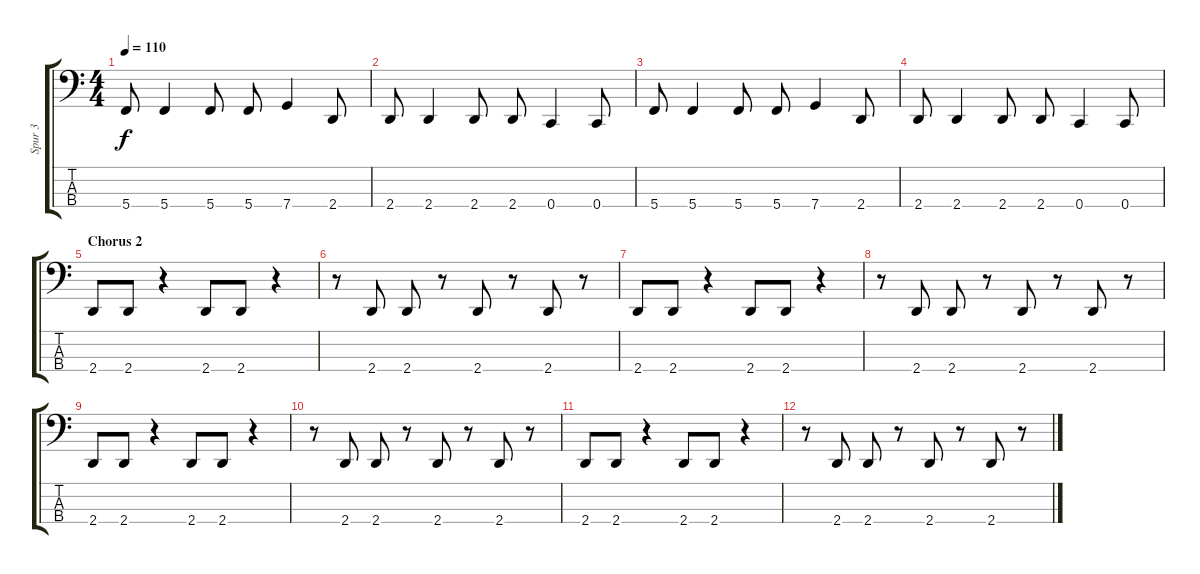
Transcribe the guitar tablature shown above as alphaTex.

\track ("Spur 3" "Spur 3") {instrument electricbassfinger}
\staff {score tabs}
\tuning (G2 D2 A1 C1) {hide}
\ts (4 4)
\tempo 110
\clef f4
\ks c
5.4.8{dy f} 5.4.4 5.4.8 5.4.8 7.4.4 2.4.8 |
2.4.8 2.4.4 2.4.8 2.4.8 0.4.4 0.4.8 |
5.4.8 5.4.4 5.4.8 5.4.8 7.4.4 2.4.8 |
2.4.8 2.4.4 2.4.8 2.4.8 0.4.4 0.4.8 |
\section ("" "Chorus 2")
2.4.8 2.4.8 r.4 2.4.8 2.4.8 r.4 |
r.8 2.4.8 2.4.8 r.8 2.4.8 r.8 2.4.8 r.8 |
2.4.8 2.4.8 r.4 2.4.8 2.4.8 r.4 |
r.8 2.4.8 2.4.8 r.8 2.4.8 r.8 2.4.8 r.8 |
2.4.8 2.4.8 r.4 2.4.8 2.4.8 r.4 |
r.8 2.4.8 2.4.8 r.8 2.4.8 r.8 2.4.8 r.8 |
2.4.8 2.4.8 r.4 2.4.8 2.4.8 r.4 |
r.8 2.4.8 2.4.8 r.8 2.4.8 r.8 2.4.8 r.8
